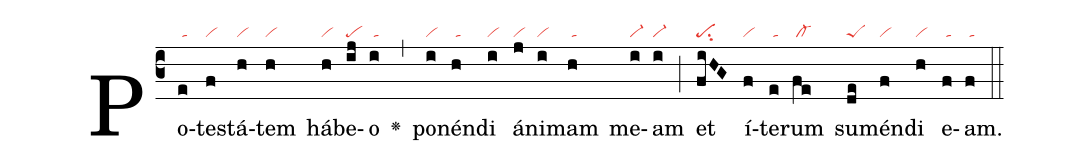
nabc-lines:1;
%%
(c3)Po(e|/ta)te(f|vi)stá(h|vi)tem(h|vi) há(h|vi)be(ij|pe)o(i|/ta) <v>\greheightstar</v>(,)
po(i|vi)nén(h|/ta)di(i|vi) á(j|vi)ni(i|vi)mam(h|/ta) me(i|vi-)am(i|vi-) (;) et(fiHG|pesu2) í(f|vi)te(e|/ta)rum(fe|/cl-) su(de|peS)mén(f|vi)di(h|vi) e(f|/ta)am.(f|/ta) (::)
